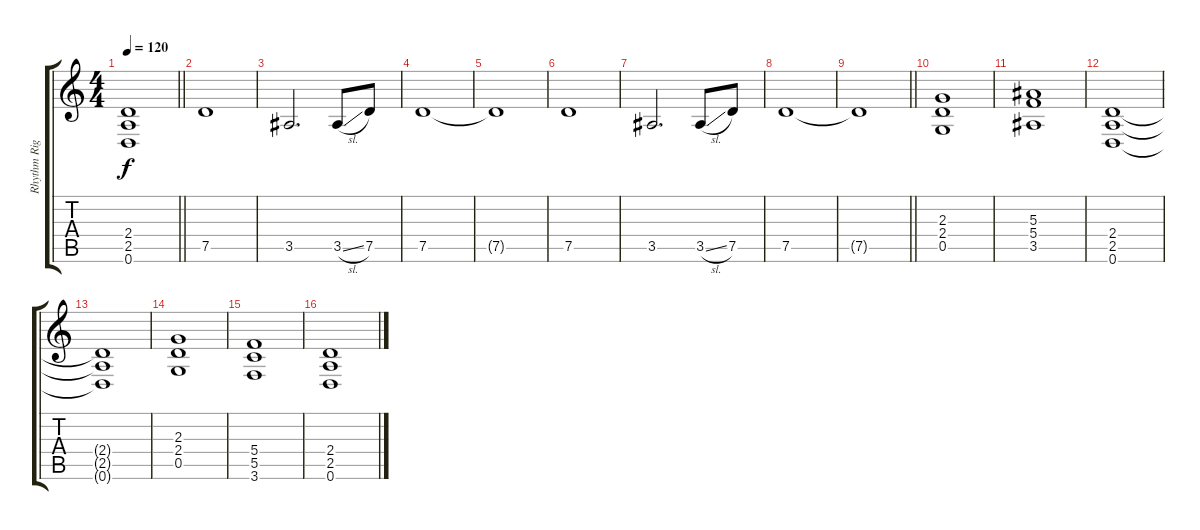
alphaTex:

\track ("Rhythm Right" "Rhythm Rig") {instrument distortionguitar}
\staff {score tabs}
\tuning (D4 A3 F3 C3 G2 D2) {hide}
\ts (4 4)
\tempo 120
\clef g2
\barLineRight lightlight
\ks c
(2.4{t} 2.5{t} 0.6{t}).1{dy f} |
7.5.1 |
3.5.2{d} 3.5{sl}.8 7.5.8 |
7.5.1 |
7.5{t}.1 |
7.5.1 |
3.5.2{d} 3.5{sl}.8 7.5.8 |
7.5.1 |
\barLineRight lightlight
7.5{t}.1 |
(2.3 2.4 0.5).1 |
(5.3 5.4 3.5).1 |
(2.4 2.5 0.6).1 |
(2.4{t} 2.5{t} 0.6{t}).1 |
(2.3 2.4 0.5).1 |
(5.4 5.5 3.6).1 |
(2.4 2.5 0.6).1
